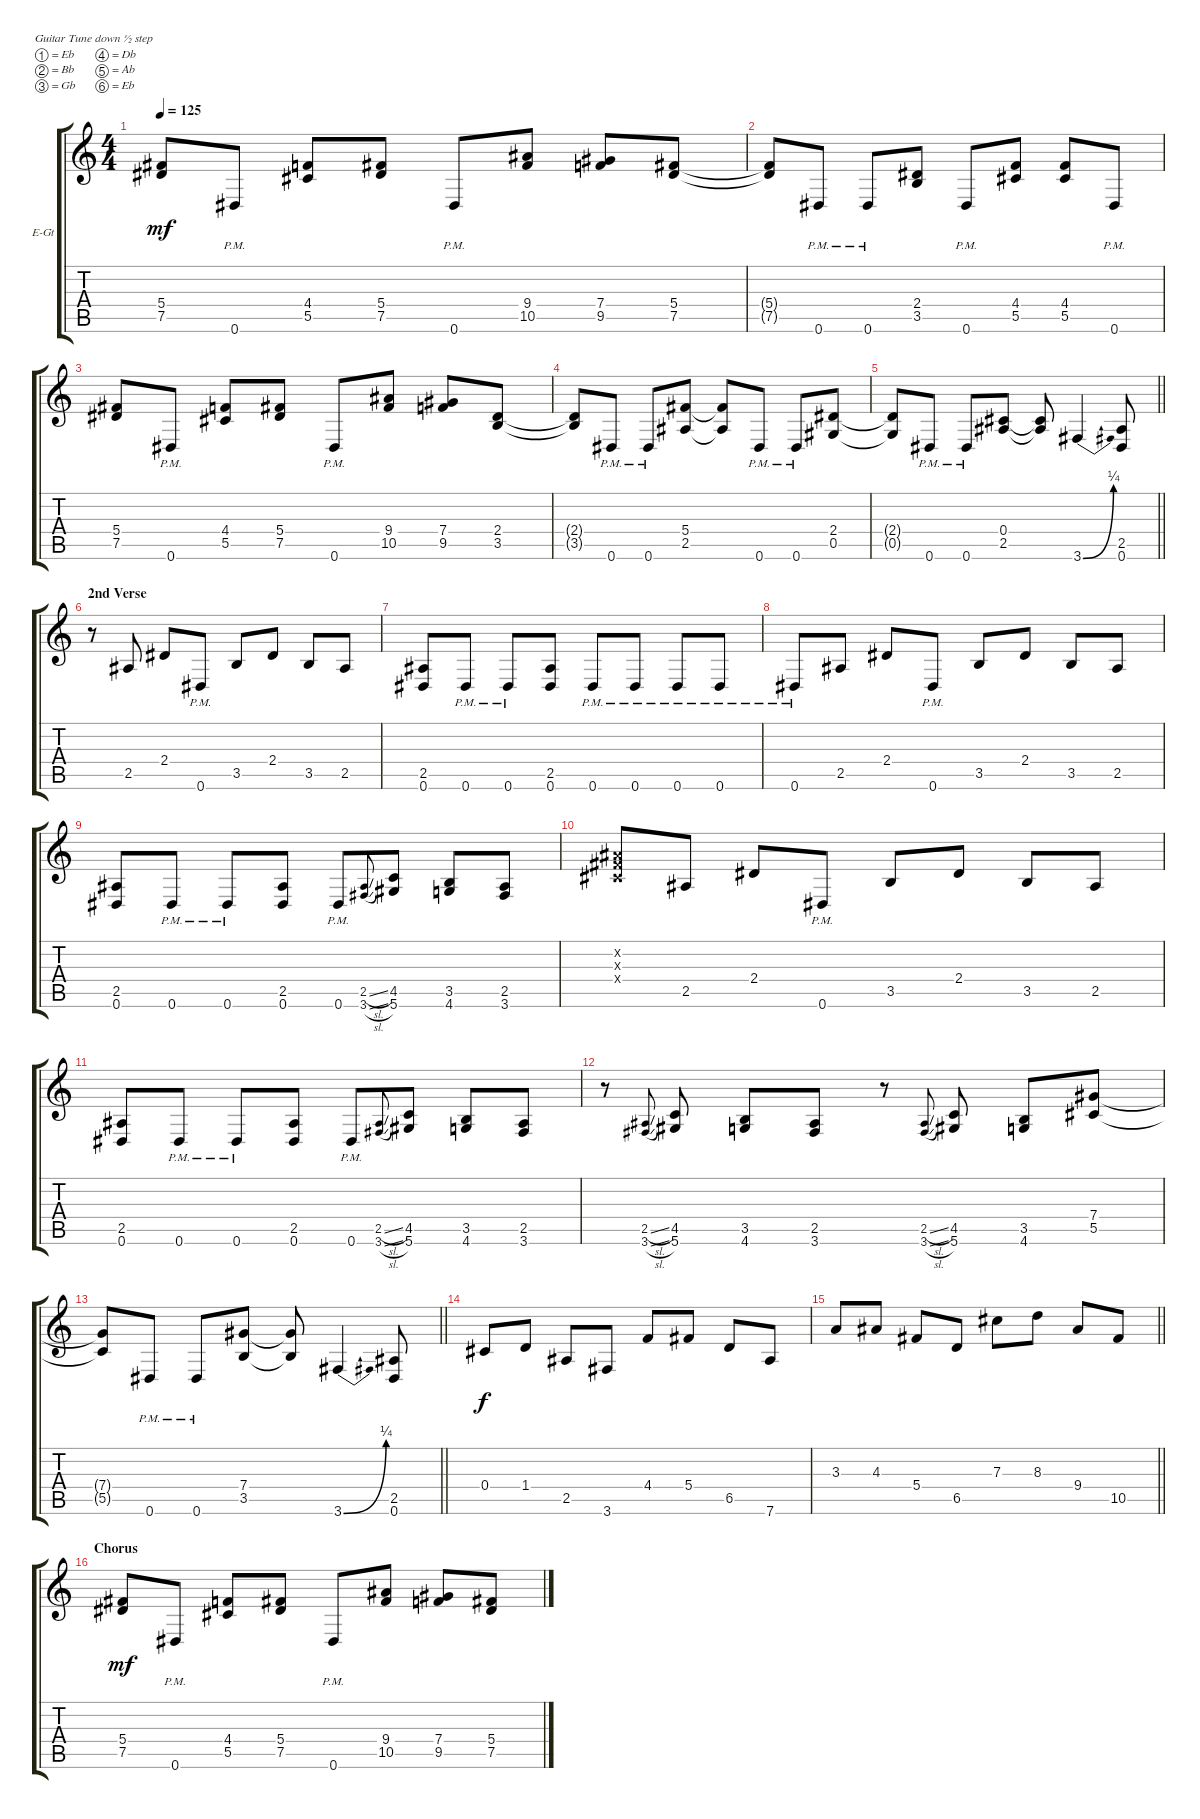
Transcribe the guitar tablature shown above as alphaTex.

\bracketExtendMode groupsimilarinstruments
\firstSystemTrackNameOrientation horizontal
\otherSystemsTrackNameOrientation horizontal
\track ("Dave Mustaine" "E-Gt") {instrument distortionguitar}
\staff {score tabs}
\tuning (Eb4 Bb3 Gb3 Db3 Ab2 Eb2)
\ts (4 4)
\tempo 125
\clef g2
\ks c
(5.4 7.5).8{dy mf} 0.6{pm}.8 (4.4 5.5).8 (5.4 7.5).8 0.6{pm}.8 (9.4 10.5).8 (7.4 9.5).8 (5.4 7.5).8 |
(5.4{t} 7.5{t}).8 0.6{pm}.8 0.6{pm}.8 (2.4 3.5).8 0.6{pm}.8 (4.4 5.5).8 (4.4 5.5).8 0.6{pm}.8 |
(5.4 7.5).8 0.6{pm}.8 (4.4 5.5).8 (5.4 7.5).8 0.6{pm}.8 (9.4 10.5).8 (7.4 9.5).8 (2.4 3.5).8 |
(2.4{t} 3.5{t}).8 0.6{pm}.8 0.6{pm}.8 (5.4 2.5).8 (5.4{t} 2.5{t}).8 0.6{pm}.8 0.6{pm}.8 (2.4 0.5).8 |
\barLineRight lightlight
(2.4{t} 0.5{t}).8 0.6{pm}.8 0.6{pm}.8 (0.4 2.5).8 (0.4{t} 2.5{t}).8 3.6{be (bend 0 0 60 1)}.4 (2.5 0.6).8 |
\section ("" "2nd Verse")
r.8 2.5.8 2.4.8 0.6{pm}.8 3.5.8 2.4.8 3.5.8 2.5.8 |
(2.5 0.6).8 0.6{pm}.8 0.6{pm}.8 (2.5 0.6).8 0.6{pm}.8 0.6{pm}.8 0.6{pm}.8 0.6{pm}.8 |
0.6{pm}.8 2.5.8 2.4.8 0.6{pm}.8 3.5.8 2.4.8 3.5.8 2.5.8 |
(2.5 0.6).8 0.6{pm}.8 0.6{pm}.8 (2.5 0.6).8 0.6{pm}.8 (2.5{sl} 3.6{sl}).8{gr onbeat} (4.5 5.6).8 (3.5 4.6).8 (2.5 3.6).8 |
(0.2{x} 0.3{x} 0.4{x}).8 2.5.8 2.4.8 0.6{pm}.8 3.5.8 2.4.8 3.5.8 2.5.8 |
(2.5 0.6).8 0.6{pm}.8 0.6{pm}.8 (2.5 0.6).8 0.6{pm}.8 (2.5{sl} 3.6{sl}).8{gr onbeat} (4.5 5.6).8 (3.5 4.6).8 (2.5 3.6).8 |
r.8 (2.5{sl} 3.6{sl}).8{gr onbeat} (4.5 5.6).8 (3.5 4.6).8 (2.5 3.6).8 r.8 (2.5{sl} 3.6{sl}).8{gr onbeat} (4.5 5.6).8 (3.5 4.6).8 (7.4 5.5).8 |
\barLineRight lightlight
(7.4{t} 5.5{t}).8 0.6{pm}.8 0.6{pm}.8 (7.4 3.5).8 (7.4{t} 3.5{t}).8 3.6{be (bend 0 0 60 1)}.4 (2.5 0.6).8 |
0.4.8{dy f} 1.4.8 2.5.8 3.6.8 4.4.8 5.4.8 6.5.8 7.6.8 |
\barLineRight lightlight
3.3.8 4.3.8 5.4.8 6.5.8 7.3.8 8.3.8 9.4.8 10.5.8 |
\section ("" "Chorus")
(5.4 7.5).8{dy mf} 0.6{pm}.8 (4.4 5.5).8 (5.4 7.5).8 0.6{pm}.8 (9.4 10.5).8 (7.4 9.5).8 (5.4 7.5).8
